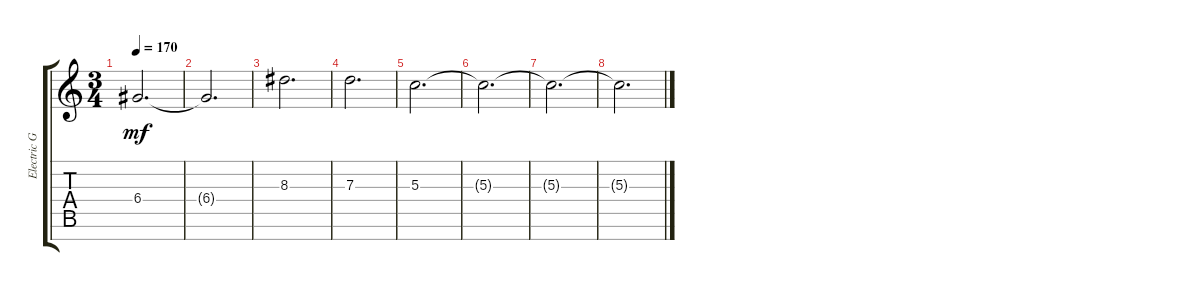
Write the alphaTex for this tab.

\track ("Electric Guitar 1" "Electric G") {instrument distortionguitar}
\staff {score tabs}
\tuning (E4 B3 G3 D3 A2 E2 B1) {hide}
\ts (3 4)
\tempo 170
\clef g2
\ks c
6.4.2{d dy mf} |
6.4{t}.2{d} |
8.3.2{d} |
7.3.2{d} |
5.3.2{d} |
5.3{t}.2{d} |
5.3{t}.2{d} |
5.3{t}.2{d}
